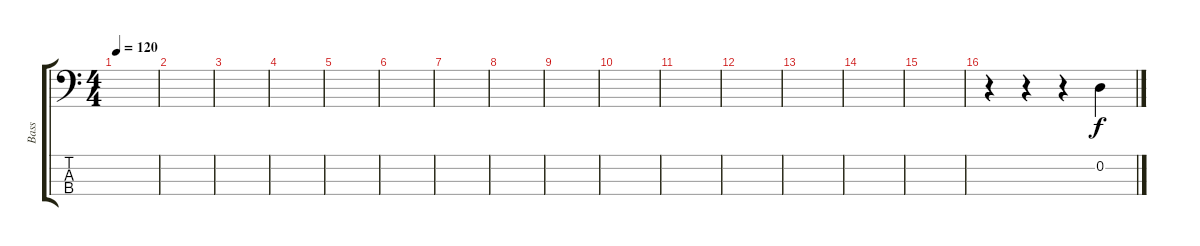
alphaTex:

\track ("Bass" "Bass") {instrument electricbassfinger}
\staff {score tabs}
\tuning (G2 D2 A1 E1) {hide}
\ts (4 4)
\tempo 120
\clef f4
\ks c
|
|
|
|
|
|
|
|
|
|
|
|
|
|
|
r.4 r.4 r.4 0.2.4{dy f}
